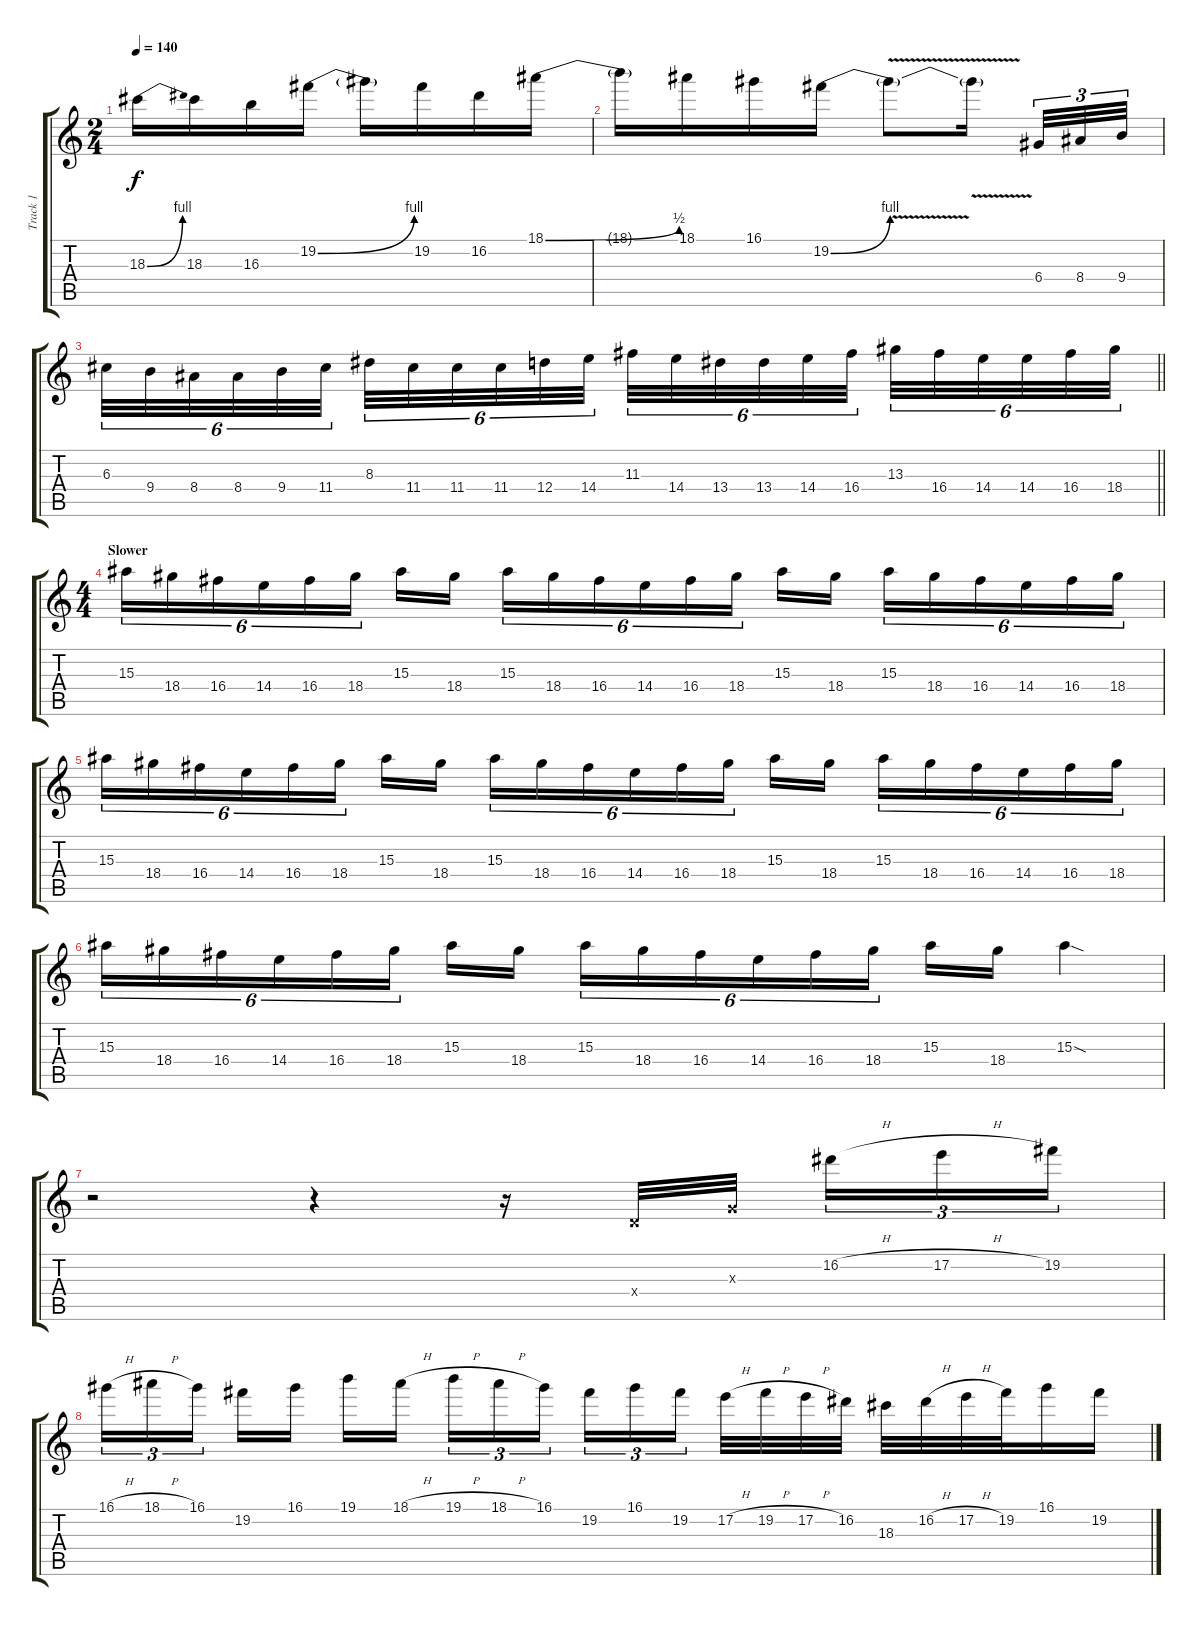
\track ("Track 1" "Track 1") {instrument overdrivenguitar}
\staff {score tabs}
\tuning (E4 B3 G3 D3 A2 E2) {hide}
\ts (2 4)
\tempo 140
\clef g2
\ks c
18.3{be (bend 0 0 60 4)}.16{dy f} 18.3.16 16.3.16 19.2{be (bend 0 0 60 4)}.16 19.2{t}.16 19.2.16 16.2.16 18.1{be (bend 0 0 60 2)}.16 |
18.1{t}.16 18.1.16 16.1.16 19.2{be (bend 0 0 60 4)}.16 19.2{v t}.8 19.2{t}.16{beam splitsecondary} 6.4.32{tu (3 2)} 8.4.32{tu (3 2)} 9.4.32{tu (3 2)} |
\barLineRight lightlight
6.3.32{tu (6 4)} 9.4.32{tu (6 4)} 8.4.32{tu (6 4)} 8.4.32{tu (6 4)} 9.4.32{tu (6 4)} 11.4.32{tu (6 4) beam splitsecondary} 8.3.32{tu (6 4)} 11.4.32{tu (6 4)} 11.4.32{tu (6 4)} 11.4.32{tu (6 4)} 12.4.32{tu (6 4)} 14.4.32{tu (6 4)} 11.3.32{tu (6 4)} 14.4.32{tu (6 4)} 13.4.32{tu (6 4)} 13.4.32{tu (6 4)} 14.4.32{tu (6 4)} 16.4.32{tu (6 4) beam splitsecondary} 13.3.32{tu (6 4)} 16.4.32{tu (6 4)} 14.4.32{tu (6 4)} 14.4.32{tu (6 4)} 16.4.32{tu (6 4)} 18.4.32{tu (6 4)} |
\ts (4 4)
\section ("" "Slower")
15.3.16{tu (6 4)} 18.4.16{tu (6 4)} 16.4.16{tu (6 4)} 14.4.16{tu (6 4)} 16.4.16{tu (6 4)} 18.4.16{tu (6 4)} 15.3.16 18.4.16{beam splitsecondary} 15.3.16{tu (6 4)} 18.4.16{tu (6 4)} 16.4.16{tu (6 4)} 14.4.16{tu (6 4)} 16.4.16{tu (6 4)} 18.4.16{tu (6 4) beam splitsecondary} 15.3.16 18.4.16 15.3.16{tu (6 4)} 18.4.16{tu (6 4)} 16.4.16{tu (6 4)} 14.4.16{tu (6 4)} 16.4.16{tu (6 4)} 18.4.16{tu (6 4)} |
15.3.16{tu (6 4)} 18.4.16{tu (6 4)} 16.4.16{tu (6 4)} 14.4.16{tu (6 4)} 16.4.16{tu (6 4)} 18.4.16{tu (6 4)} 15.3.16 18.4.16{beam splitsecondary} 15.3.16{tu (6 4)} 18.4.16{tu (6 4)} 16.4.16{tu (6 4)} 14.4.16{tu (6 4)} 16.4.16{tu (6 4)} 18.4.16{tu (6 4) beam splitsecondary} 15.3.16 18.4.16 15.3.16{tu (6 4)} 18.4.16{tu (6 4)} 16.4.16{tu (6 4)} 14.4.16{tu (6 4)} 16.4.16{tu (6 4)} 18.4.16{tu (6 4)} |
15.3.16{tu (6 4)} 18.4.16{tu (6 4)} 16.4.16{tu (6 4)} 14.4.16{tu (6 4)} 16.4.16{tu (6 4)} 18.4.16{tu (6 4)} 15.3.16 18.4.16{beam splitsecondary} 15.3.16{tu (6 4)} 18.4.16{tu (6 4)} 16.4.16{tu (6 4)} 14.4.16{tu (6 4)} 16.4.16{tu (6 4)} 18.4.16{tu (6 4) beam splitsecondary} 15.3.16 18.4.16 15.3{sod}.4 |
r.2 r.4 r.16 0.4{x}.32 0.3{x}.32{beam splitsecondary} 16.2{h}.16{tu (3 2)} 17.2{h}.16{tu (3 2)} 19.2.16{tu (3 2)} |
16.1{h}.16{tu (3 2)} 18.1{h}.16{tu (3 2)} 16.1.16{tu (3 2) beam splitsecondary} 19.2.16 16.1.16 19.1.16 18.1{h}.16{beam splitsecondary} 19.1{h}.16{tu (3 2)} 18.1{h}.16{tu (3 2)} 16.1.16{tu (3 2)} 19.2.16{tu (3 2)} 16.1.16{tu (3 2)} 19.2.16{tu (3 2) beam splitsecondary} 17.2{h}.32 19.2{h}.32 17.2{h}.32 16.2.32 18.3.32 16.2{h}.32 17.2{h}.32 19.2.32 16.1.16 19.2.16
